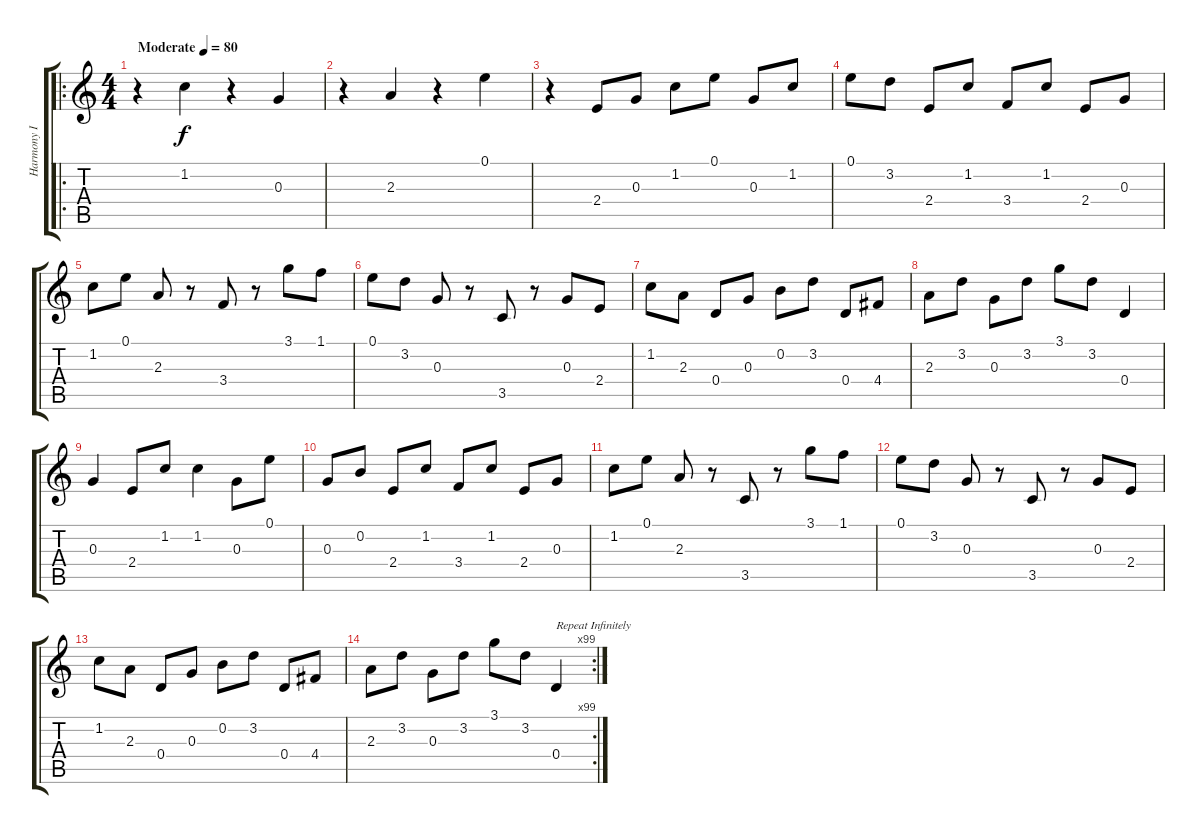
\track ("Harmony I" "Harmony I") {instrument acousticguitarnylon}
\staff {score tabs}
\tuning (E4 B3 G3 D3 A2 E2) {hide}
\ro
\ts (4 4)
\tempo (80 "Moderate")
\clef g2
\ks c
r.4{dy f instrument acousticguitarnylon} 1.2.4 r.4 0.3.4 |
r.4 2.3.4 r.4 0.1.4 |
r.4 2.4.8 0.3.8 1.2.8 0.1.8 0.3.8 1.2.8 |
0.1.8 3.2.8 2.4.8 1.2.8 3.4.8 1.2.8 2.4.8 0.3.8 |
1.2.8 0.1.8 2.3.8 r.8 3.4.8 r.8 3.1.8 1.1.8 |
0.1.8 3.2.8 0.3.8 r.8 3.5.8 r.8 0.3.8 2.4.8 |
1.2.8 2.3.8 0.4.8 0.3.8 0.2.8 3.2.8 0.4.8 4.4.8 |
2.3.8 3.2.8 0.3.8 3.2.8 3.1.8 3.2.8 0.4.4 |
0.3.4 2.4.8 1.2.8 1.2.4 0.3.8 0.1.8 |
0.3.8 0.2.8 2.4.8 1.2.8 3.4.8 1.2.8 2.4.8 0.3.8 |
1.2.8 0.1.8 2.3.8 r.8 3.5.8 r.8 3.1.8 1.1.8 |
0.1.8 3.2.8 0.3.8 r.8 3.5.8 r.8 0.3.8 2.4.8 |
1.2.8 2.3.8 0.4.8 0.3.8 0.2.8 3.2.8 0.4.8 4.4.8 |
\rc 99
2.3.8 3.2.8 0.3.8 3.2.8 3.1.8 3.2.8 0.4.4{txt "Repeat Infinitely"}
